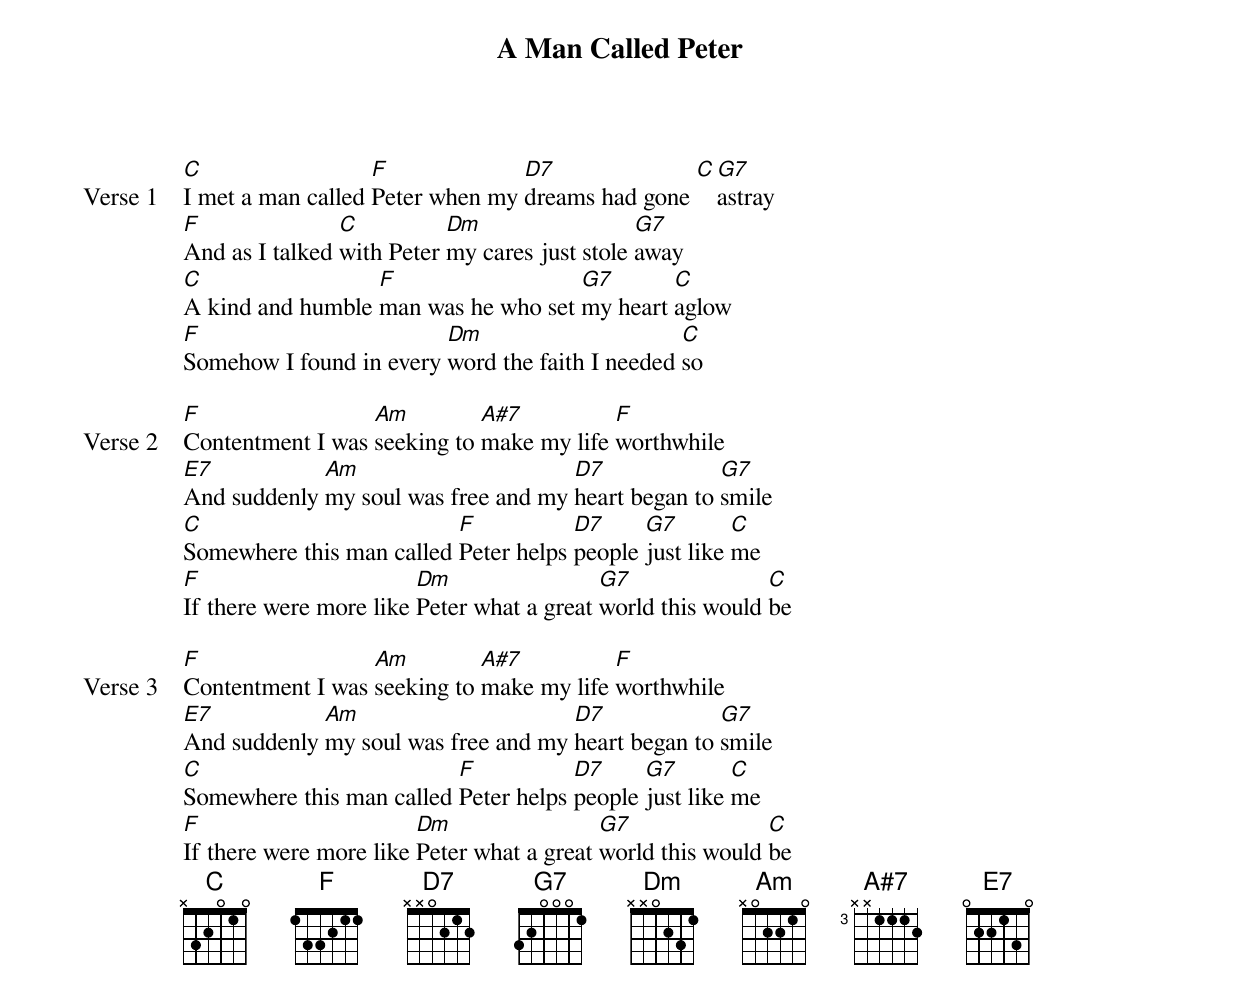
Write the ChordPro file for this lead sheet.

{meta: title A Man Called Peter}
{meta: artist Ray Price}
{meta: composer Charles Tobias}
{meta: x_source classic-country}
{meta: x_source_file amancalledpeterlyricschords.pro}
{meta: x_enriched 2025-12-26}

{start_of_verse: Verse 1}
[C]I met a man called [F]Peter when my [D7]dreams had gone [C][G7]astray
[F]And as I talked [C]with Peter [Dm]my cares just stole [G7]away
[C]A kind and humble [F]man was he who set [G7]my heart [C]aglow
[F]Somehow I found in every [Dm]word the faith I needed [C]so
{end_of_verse}

{start_of_verse: Verse 2}
[F]Contentment I was [Am]seeking to [A#7]make my life [F]worthwhile
[E7]And suddenly [Am]my soul was free and my [D7]heart began to [G7]smile
[C]Somewhere this man called [F]Peter helps [D7]people [G7]just like [C]me
[F]If there were more like [Dm]Peter what a great [G7]world this would [C]be
{end_of_verse}

{start_of_verse: Verse 3}
[F]Contentment I was [Am]seeking to [A#7]make my life [F]worthwhile
[E7]And suddenly [Am]my soul was free and my [D7]heart began to [G7]smile
[C]Somewhere this man called [F]Peter helps [D7]people [G7]just like [C]me
[F]If there were more like [Dm]Peter what a great [G7]world this would [C]be
{end_of_verse}
